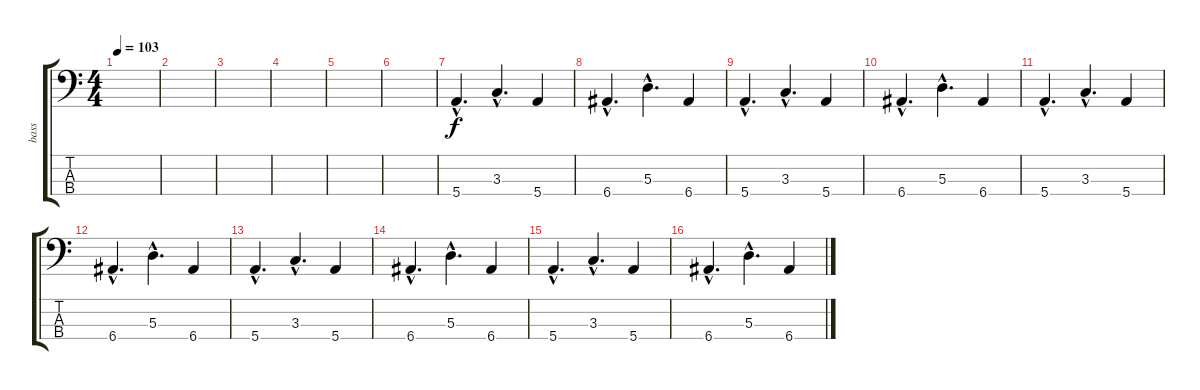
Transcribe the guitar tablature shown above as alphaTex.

\track ("bass" "bass") {instrument contrabass}
\staff {score tabs}
\tuning (G2 D2 A1 E1) {hide}
\ts (4 4)
\tempo 103
\clef f4
\ks c
|
|
|
|
|
|
5.4{hac}.4{d} 3.3{hac}.4{d} 5.4.4 |
6.4{hac}.4{d} 5.3{hac}.4{d} 6.4.4 |
5.4{hac}.4{d} 3.3{hac}.4{d} 5.4.4 |
6.4{hac}.4{d} 5.3{hac}.4{d} 6.4.4 |
5.4{hac}.4{d} 3.3{hac}.4{d} 5.4.4 |
6.4{hac}.4{d} 5.3{hac}.4{d} 6.4.4 |
5.4{hac}.4{d} 3.3{hac}.4{d} 5.4.4 |
6.4{hac}.4{d} 5.3{hac}.4{d} 6.4.4 |
5.4{hac}.4{d} 3.3{hac}.4{d} 5.4.4 |
6.4{hac}.4{d} 5.3{hac}.4{d} 6.4.4
